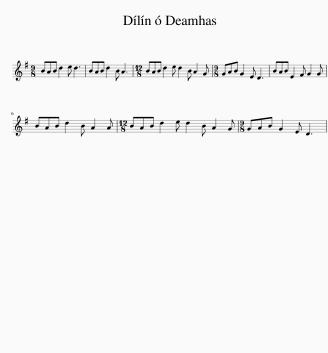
X:1
L:1/8
M:9/8
I:linebreak $
K:G
V:1 treble
V:1
 BAB d2 e d3 | BAB d2 B A3 |[M:12/8] BAB d2 e d2 B A2 G |[M:9/8] GAB G2 E D3 | BAB E2 F G2 G |$ %5
 BAB d2 B A2 A |[M:12/8] BAB d2 e d2 B A2 G |[M:9/8] GAB G2 E D3 | %8
